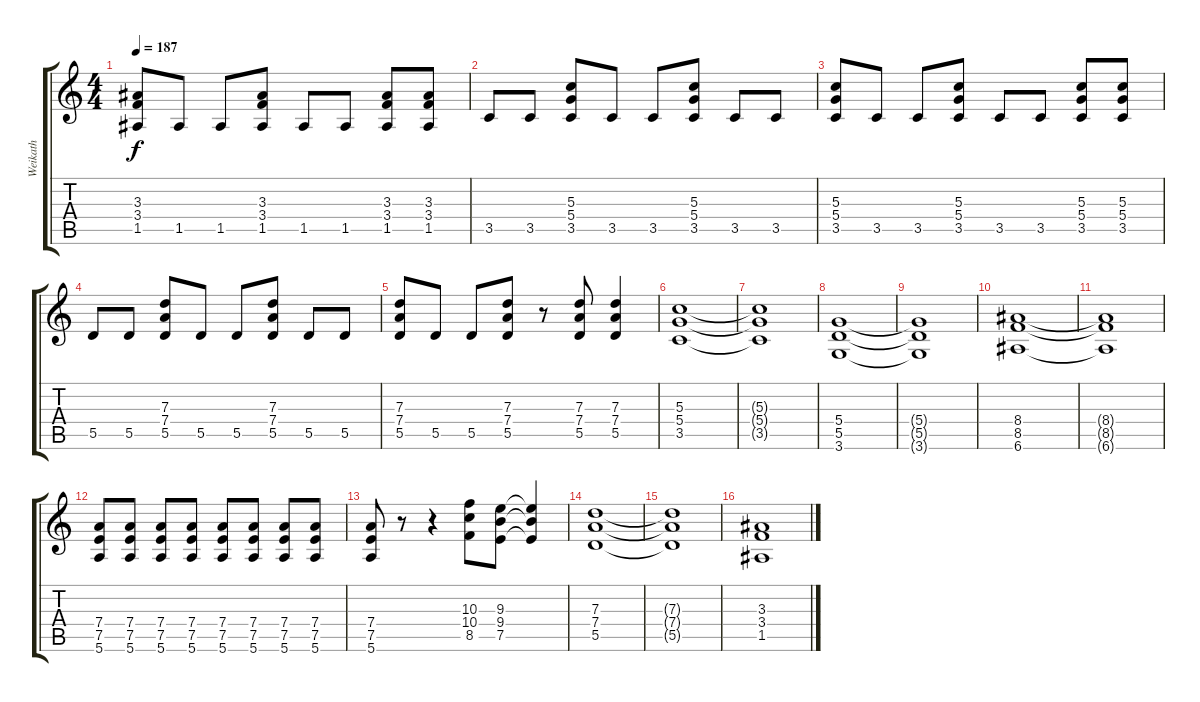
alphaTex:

\track ("Weikath" "Weikath") {instrument distortionguitar}
\staff {score tabs}
\tuning (E4 B3 G3 D3 A2 E2) {hide}
\ts (4 4)
\tempo 187
\clef g2
\ks c
(3.3 3.4 1.5).8{dy f} 1.5.8 1.5.8 (3.3 3.4 1.5).8 1.5.8 1.5.8 (3.3 3.4 1.5).8 (3.3 3.4 1.5).8 |
3.5.8 3.5.8 (5.3 5.4 3.5).8 3.5.8 3.5.8 (5.3 5.4 3.5).8 3.5.8 3.5.8 |
(5.3 5.4 3.5).8 3.5.8 3.5.8 (5.3 5.4 3.5).8 3.5.8 3.5.8 (5.3 5.4 3.5).8 (5.3 5.4 3.5).8 |
5.5.8 5.5.8 (7.3 7.4 5.5).8 5.5.8 5.5.8 (7.3 7.4 5.5).8 5.5.8 5.5.8 |
(7.3 7.4 5.5).8 5.5.8 5.5.8 (7.3 7.4 5.5).8 r.8 (7.3 7.4 5.5).8 (7.3 7.4 5.5).4 |
(5.3 5.4 3.5).1 |
(5.3{t} 5.4{t} 3.5{t}).1 |
(5.4 5.5 3.6).1 |
(5.4{t} 5.5{t} 3.6{t}).1 |
(8.4 8.5 6.6).1 |
(8.4{t} 8.5{t} 6.6{t}).1 |
(7.4 7.5 5.6).8 (7.4 7.5 5.6).8 (7.4 7.5 5.6).8 (7.4 7.5 5.6).8 (7.4 7.5 5.6).8 (7.4 7.5 5.6).8 (7.4 7.5 5.6).8 (7.4 7.5 5.6).8 |
(7.4 7.5 5.6).8 r.8 r.4 (10.3 10.4 8.5).8 (9.3 9.4 7.5).8 (9.3{t} 9.4{t} 7.5{t}).4 |
(7.3 7.4 5.5).1 |
(7.3{t} 7.4{t} 5.5{t}).1 |
(3.3 3.4 1.5).1
